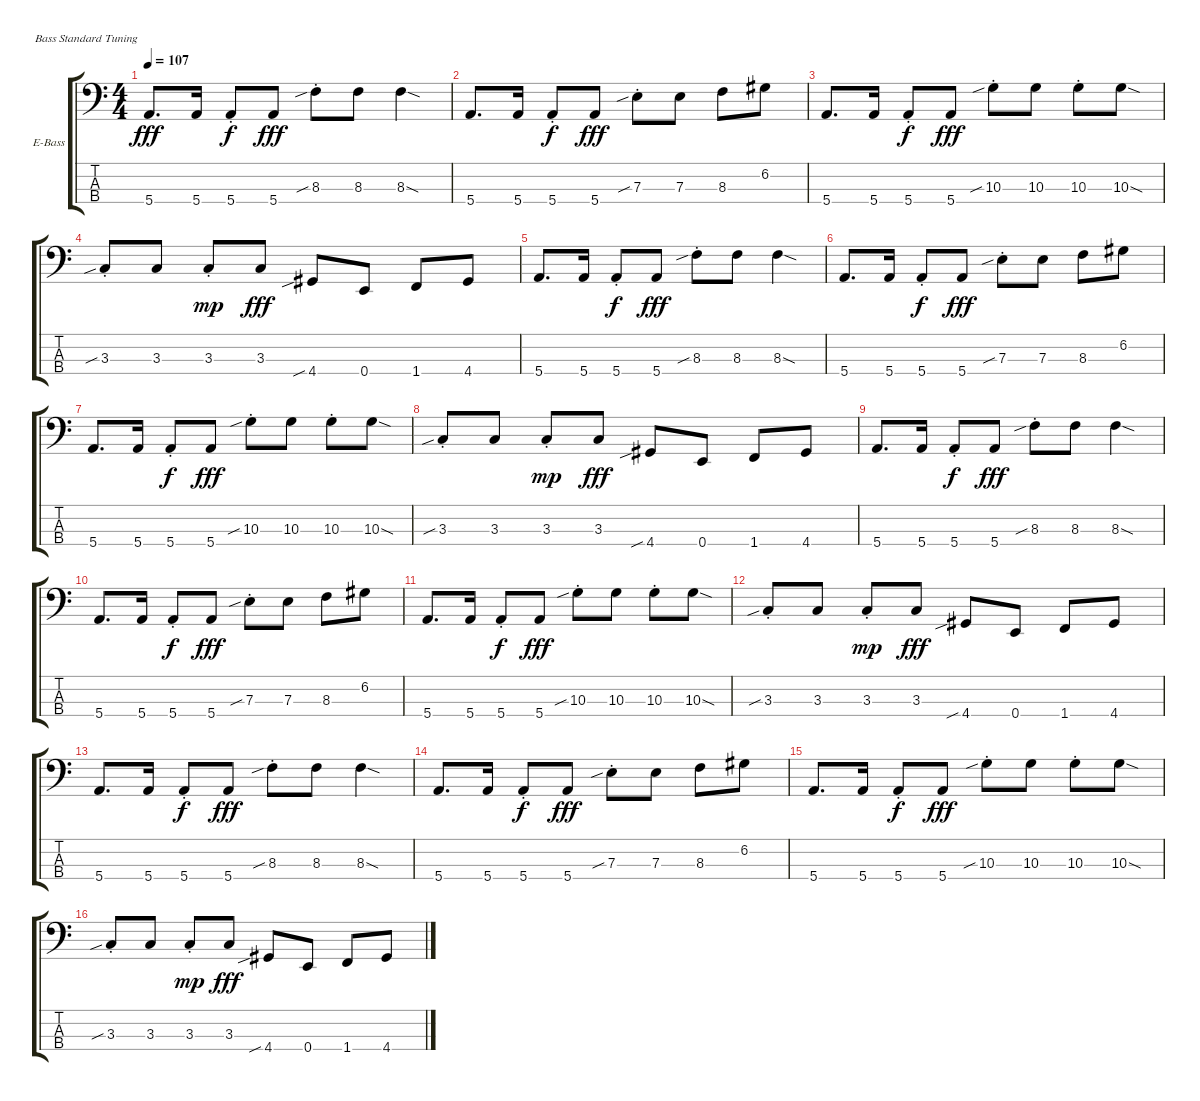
\defaultSystemsLayout 4
\bracketExtendMode groupsimilarinstruments
\firstSystemTrackNameOrientation horizontal
\otherSystemsTrackNameOrientation horizontal
\track ("O`Malley" "E-Bass") {instrument electricbassfinger}
\staff {score tabs}
\tuning (G2 D2 A1 E1)
\ts (4 4)
\tempo 107
\clef f4
\ks c
5.4.8{d dy fff instrument electricbassfinger} 5.4.16 5.4{st}.8{dy f} 5.4.8{dy fff} 8.3{sib st}.8 8.3.8 8.3{sod}.4 |
5.4.8{d} 5.4.16 5.4{st}.8{dy f} 5.4.8{dy fff} 7.3{sib st}.8 7.3.8 8.3.8 6.2.8 |
5.4.8{d} 5.4.16 5.4{st}.8{dy f} 5.4.8{dy fff} 10.3{sib st}.8 10.3.8 10.3{st}.8 10.3{sod}.8 |
3.3{sib st}.8 3.3.8 3.3{st}.8{dy mp} 3.3.8{dy fff} 4.4{sib}.8 0.4.8 1.4.8 4.4.8 |
5.4.8{d} 5.4.16 5.4{st}.8{dy f} 5.4.8{dy fff} 8.3{sib st}.8 8.3.8 8.3{sod}.4 |
5.4.8{d} 5.4.16 5.4{st}.8{dy f} 5.4.8{dy fff} 7.3{sib st}.8 7.3.8 8.3.8 6.2.8 |
5.4.8{d} 5.4.16 5.4{st}.8{dy f} 5.4.8{dy fff} 10.3{sib st}.8 10.3.8 10.3{st}.8 10.3{sod}.8 |
3.3{sib st}.8 3.3.8 3.3{st}.8{dy mp} 3.3.8{dy fff} 4.4{sib}.8 0.4.8 1.4.8 4.4.8 |
5.4.8{d} 5.4.16 5.4{st}.8{dy f} 5.4.8{dy fff} 8.3{sib st}.8 8.3.8 8.3{sod}.4 |
5.4.8{d} 5.4.16 5.4{st}.8{dy f} 5.4.8{dy fff} 7.3{sib st}.8 7.3.8 8.3.8 6.2.8 |
5.4.8{d} 5.4.16 5.4{st}.8{dy f} 5.4.8{dy fff} 10.3{sib st}.8 10.3.8 10.3{st}.8 10.3{sod}.8 |
3.3{sib st}.8 3.3.8 3.3{st}.8{dy mp} 3.3.8{dy fff} 4.4{sib}.8 0.4.8 1.4.8 4.4.8 |
5.4.8{d} 5.4.16 5.4{st}.8{dy f} 5.4.8{dy fff} 8.3{sib st}.8 8.3.8 8.3{sod}.4 |
5.4.8{d} 5.4.16 5.4{st}.8{dy f} 5.4.8{dy fff} 7.3{sib st}.8 7.3.8 8.3.8 6.2.8 |
5.4.8{d} 5.4.16 5.4{st}.8{dy f} 5.4.8{dy fff} 10.3{sib st}.8 10.3.8 10.3{st}.8 10.3{sod}.8 |
3.3{sib st}.8 3.3.8 3.3{st}.8{dy mp} 3.3.8{dy fff} 4.4{sib}.8 0.4.8 1.4.8 4.4.8
